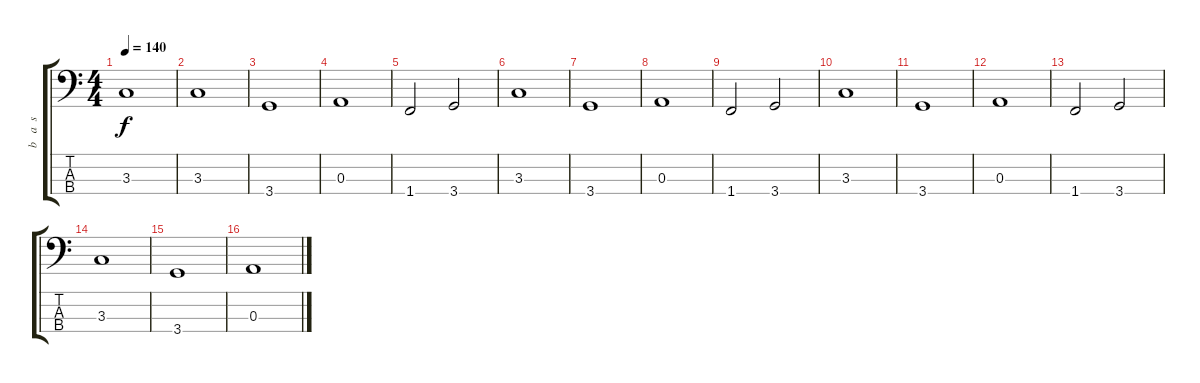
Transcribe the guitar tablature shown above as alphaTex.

\track ("b   a  s   s" "b   a  s  ") {instrument acousticbass}
\staff {score tabs}
\tuning (G2 D2 A1 E1) {hide}
\ts (4 4)
\tempo 140
\clef f4
\ks c
3.3.1{dy f} |
3.3.1 |
3.4.1 |
0.3.1 |
1.4.2 3.4.2 |
3.3.1 |
3.4.1 |
0.3.1 |
1.4.2 3.4.2 |
3.3.1 |
3.4.1 |
0.3.1 |
1.4.2 3.4.2 |
3.3.1 |
3.4.1 |
0.3.1
